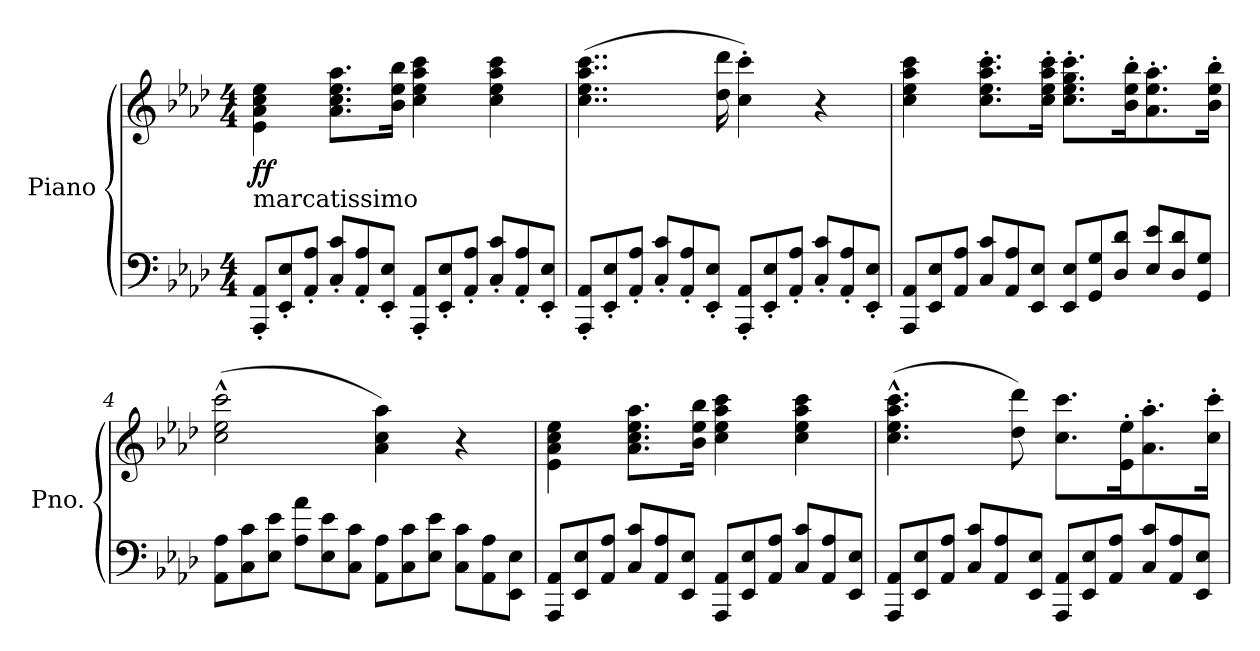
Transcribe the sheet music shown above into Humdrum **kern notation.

**kern	**kern	**dynam
*part1	*part1	*part1
*staff2	*staff1	*staff1/2
*I"Piano	*	*
*I'Pno.	*	*
*clefF4	*clefG2	*
*k[b-e-a-d-]	*k[b-e-a-d-]	*
*M4/4	*M4/4	*
*MM133	*MM133	*
*Xtuplet	*	*
=1	=1	=1
!	!LO:TX:b:t=marcatissimo	!
!	!	!LO:DY:b
12AAA-/' 12AA-/'L	4e-\ 4a-\ 4cc\ 4ee-\	ff
12EE-/' 12E-/'	.	.
12AA-/' 12A-/'J	.	.
12C/' 12c/'L	8.a-\ 8.cc\ 8.ee-\ 8.aa-\L	.
12AA-/' 12A-/'	.	.
12EE-/' 12E-/'J	.	.
.	16b-\ 16ee-\ 16bb-\Jk	.
12AAA-/' 12AA-/'L	4cc\ 4ee-\ 4aa-\ 4ccc\	.
12EE-/' 12E-/'	.	.
12AA-/' 12A-/'J	.	.
12C/' 12c/'L	4cc\ 4ee-\ 4aa-\ 4ccc\	.
12AA-/' 12A-/'	.	.
12EE-/' 12E-/'J	.	.
=2	=2	=2
12AAA-/' 12AA-/'L	(4..cc\ 4..ee-\ 4..aa-\ 4..ccc\	.
12EE-/' 12E-/'	.	.
12AA-/' 12A-/'J	.	.
12C/' 12c/'L	.	.
12AA-/' 12A-/'	.	.
12EE-/' 12E-/'J	.	.
.	16dd-\ 16ddd-\	.
12AAA-/' 12AA-/'L	4cc\' 4ccc\')	.
12EE-/' 12E-/'	.	.
12AA-/' 12A-/'J	.	.
12C/' 12c/'L	4r	.
12AA-/' 12A-/'	.	.
12EE-/' 12E-/'J	.	.
=3	=3	=3
12AAA-/ 12AA-/L	4cc\ 4ee-\ 4aa-\ 4ccc\	.
12EE-/ 12E-/	.	.
12AA-/ 12A-/J	.	.
12C/ 12c/L	8.cc\' 8.ee-\' 8.aa-\' 8.ccc\'L	.
12AA-/ 12A-/	.	.
12EE-/ 12E-/J	.	.
.	16cc\' 16ee-\' 16aa-\' 16ccc\'Jk	.
12EE-/ 12E-/L	8.cc\' 8.ee-\' 8.gg\' 8.ccc\'L	.
12GG/ 12G/	.	.
12D-/ 12d-/J	.	.
.	16b-\' 16ee-\' 16bb-\'K	.
12E-/ 12e-/L	8.a-\' 8.ee-\' 8.aa-\'	.
12D-/ 12d-/	.	.
12GG/ 12G/J	.	.
.	16b-\' 16ee-\' 16bb-\'Jk	.
!!LO:LB:g=z
=4	=4	=4
12AA-\ 12A-\L	(2cc\^^ 2ee-\^^ 2ccc\^^	.
12C\ 12c\	.	.
12E-\ 12e-\J	.	.
12A-\ 12a-\L	.	.
12E-\ 12e-\	.	.
12C\ 12c\J	.	.
12AA-\ 12A-\L	4a-\ 4cc\ 4aa-\)	.
12C\ 12c\	.	.
12E-\ 12e-\J	.	.
12C\ 12c\L	4r	.
12AA-\ 12A-\	.	.
12EE-\ 12E-\J	.	.
=5	=5	=5
12AAA-/ 12AA-/L	4e-\ 4a-\ 4cc\ 4ee-\	.
12EE-/ 12E-/	.	.
12AA-/ 12A-/J	.	.
12C/ 12c/L	8.a-\ 8.cc\ 8.ee-\ 8.aa-\L	.
12AA-/ 12A-/	.	.
12EE-/ 12E-/J	.	.
.	16b-\ 16ee-\ 16bb-\Jk	.
12AAA-/ 12AA-/L	4cc\ 4ee-\ 4aa-\ 4ccc\	.
12EE-/ 12E-/	.	.
12AA-/ 12A-/J	.	.
12C/ 12c/L	4cc\ 4ee-\ 4aa-\ 4ccc\	.
12AA-/ 12A-/	.	.
12EE-/ 12E-/J	.	.
=6	=6	=6
12AAA-/ 12AA-/L	(4.cc\^^ 4.ee-\^^ 4.aa-\^^ 4.ccc\^^	.
12EE-/ 12E-/	.	.
12AA-/ 12A-/J	.	.
12C/ 12c/L	.	.
12AA-/ 12A-/	.	.
.	8dd-\ 8ddd-\)	.
12EE-/ 12E-/J	.	.
12AAA-/ 12AA-/L	8.cc\ 8.ccc\L	.
12EE-/ 12E-/	.	.
12AA-/ 12A-/J	.	.
.	16e-\' 16ee-\'K	.
12C/ 12c/L	8.a-\' 8.aa-\'	.
12AA-/ 12A-/	.	.
12EE-/ 12E-/J	.	.
.	16cc\' 16ccc\'Jk	.
=	=	=
*-	*-	*-
